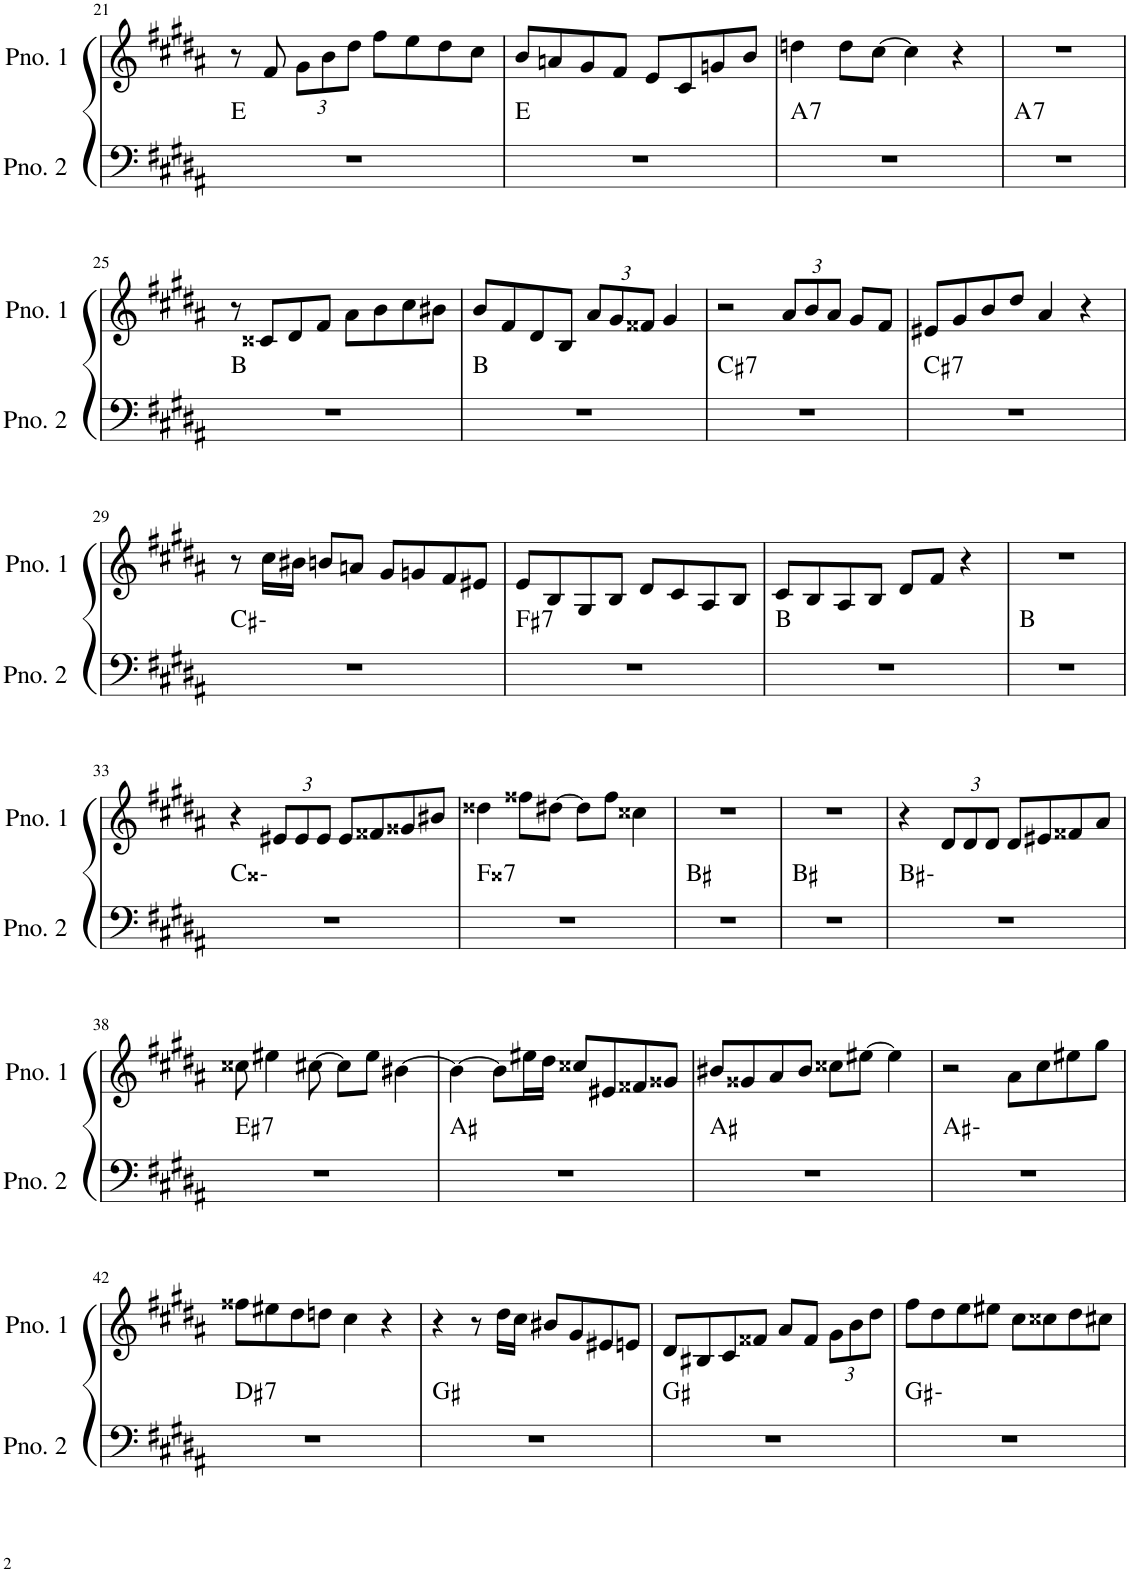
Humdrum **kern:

**kern	**harte	**kern
*part2	*part2	*part1
*staff2	*	*staff1
*I"ピアノ 2	*	*I"ピアノ 1
!!LO:PB:g=z
*clefF4	*	*clefG2
*k[f#c#g#d#a#]	*	*k[f#c#g#d#a#]
*M4/4	*	*M4/4
=21	=21	=21
1r	E:maj	8r
.	.	8f#/
*	*	*Xbrackettup
.	.	12g#\L
.	.	12b\
.	.	12dd#\J
.	.	8ff#\L
.	.	8ee\
.	.	8dd#\
.	.	8cc#\J
=22	=22	=22
1r	E:maj	8b/L
.	.	8an/
.	.	8g#/
.	.	8f#/J
.	.	8e/L
.	.	8c#/
.	.	8gn/
.	.	8b/J
=23	=23	=23
!	!LO:H:kt=7	!
1r	A:7	4ddn\
.	.	8dd\L
.	.	[8cc#\J
.	.	4cc#\]
.	.	4r
=24	=24	=24
!	!LO:H:kt=7	!
1r	A:7	1r
!!LO:LB:g=z
=25	=25	=25
1r	B:maj	8r
.	.	8c##X/L
.	.	8d#/
.	.	8f#/J
.	.	8a#\L
.	.	8b\
.	.	8cc#\
.	.	8b#X\J
=26	=26	=26
1r	B:maj	8b/L
.	.	8f#/
.	.	8d#/
.	.	8B/J
.	.	12a#/L
.	.	12g#/
.	.	12f##X/J
.	.	4g#/
=27	=27	=27
!	!LO:H:kt=7	!
1r	C#:7	2r
.	.	12a#/L
.	.	12b/
.	.	12a#/J
.	.	8g#/L
.	.	8f#/J
=28	=28	=28
!	!LO:H:kt=7	!
1r	C#:7	8e#X/L
.	.	8g#/
.	.	8b/
.	.	8dd#/J
.	.	4a#/
.	.	4r
!!LO:LB:g=z
=29	=29	=29
1r	C#:min	8r
.	.	16cc#\LL
.	.	16b#X\JJ
.	.	8bn/L
.	.	8an/J
.	.	8g#/L
.	.	8gn/
.	.	8f#/
.	.	8e#X/J
=30	=30	=30
!	!LO:H:kt=7	!
1r	F#:7	8e/L
.	.	8B/
.	.	8G#/
.	.	8B/J
.	.	8d#/L
.	.	8c#/
.	.	8A#/
.	.	8B/J
=31	=31	=31
1r	B:maj	8c#/L
.	.	8B/
.	.	8A#/
.	.	8B/J
.	.	8d#/L
.	.	8f#/J
.	.	4r
=32	=32	=32
1r	B:maj	1r
!!LO:LB:g=z
=33	=33	=33
1r	C##:min	4r
.	.	12e#X/L
.	.	12e#/
.	.	12e#/J
.	.	8e#/L
.	.	8f##X/
.	.	8g##X/
.	.	8b#X/J
=34	=34	=34
!	!LO:H:kt=7	!
1r	F##:7	4dd##X\
.	.	8ff##X\L
.	.	[8dd#X\J
.	.	8dd#\L]
.	.	8ff##\J
.	.	4cc##X\
=35	=35	=35
1r	B#:maj	1r
=36	=36	=36
1r	B#:maj	1r
=37	=37	=37
1r	B#:min	4r
.	.	12d#/L
.	.	12d#/
.	.	12d#/J
.	.	8d#/L
.	.	8e#X/
.	.	8f##X/
.	.	8a#/J
!!LO:LB:g=z
=38	=38	=38
!	!LO:H:kt=7	!
1r	E#:7	8cc##X\
.	.	4ee#X\
.	.	[8cc#X\
.	.	8cc#\L]
.	.	8ee#\J
.	.	[4b#X\
=39	=39	=39
1r	A#:maj	4b#\_
.	.	8b#\L]
.	.	16ee#X\L
.	.	16dd#\JJ
.	.	8cc##X/L
.	.	8e#X/
.	.	8f##X/
.	.	8g##X/J
=40	=40	=40
1r	A#:maj	8b#X/L
.	.	8g##X/
.	.	8a#/
.	.	8b#/J
.	.	8cc##X\L
.	.	[8ee#X\J
.	.	4ee#\]
=41	=41	=41
1r	A#:min	2r
.	.	8a#\L
.	.	8cc#\
.	.	8ee#X\
.	.	8gg#\J
!!LO:LB:g=z
=42	=42	=42
!	!LO:H:kt=7	!
1r	D#:7	8ff##X\L
.	.	8ee#X\
.	.	8dd#\
.	.	8ddn\J
.	.	4cc#\
.	.	4r
=43	=43	=43
1r	G#:maj	4r
.	.	8r
.	.	16dd#\LL
.	.	16cc#\JJ
.	.	8b#X/L
.	.	8g#/
.	.	8e#X/
.	.	8en/J
=44	=44	=44
1r	G#:maj	8d#/L
.	.	8B#X/
.	.	8c#/
.	.	8f##X/J
.	.	8a#/L
.	.	8f##/J
.	.	12g#\L
.	.	12b\
.	.	12dd#\J
=45	=45	=45
1r	G#:min	8ff#\L
.	.	8dd#\
.	.	8ee\
.	.	8ee#X\J
.	.	8cc#\L
.	.	8cc##X\
.	.	8dd#\
.	.	8cc#X\J
=	=	=
*-	*-	*-
